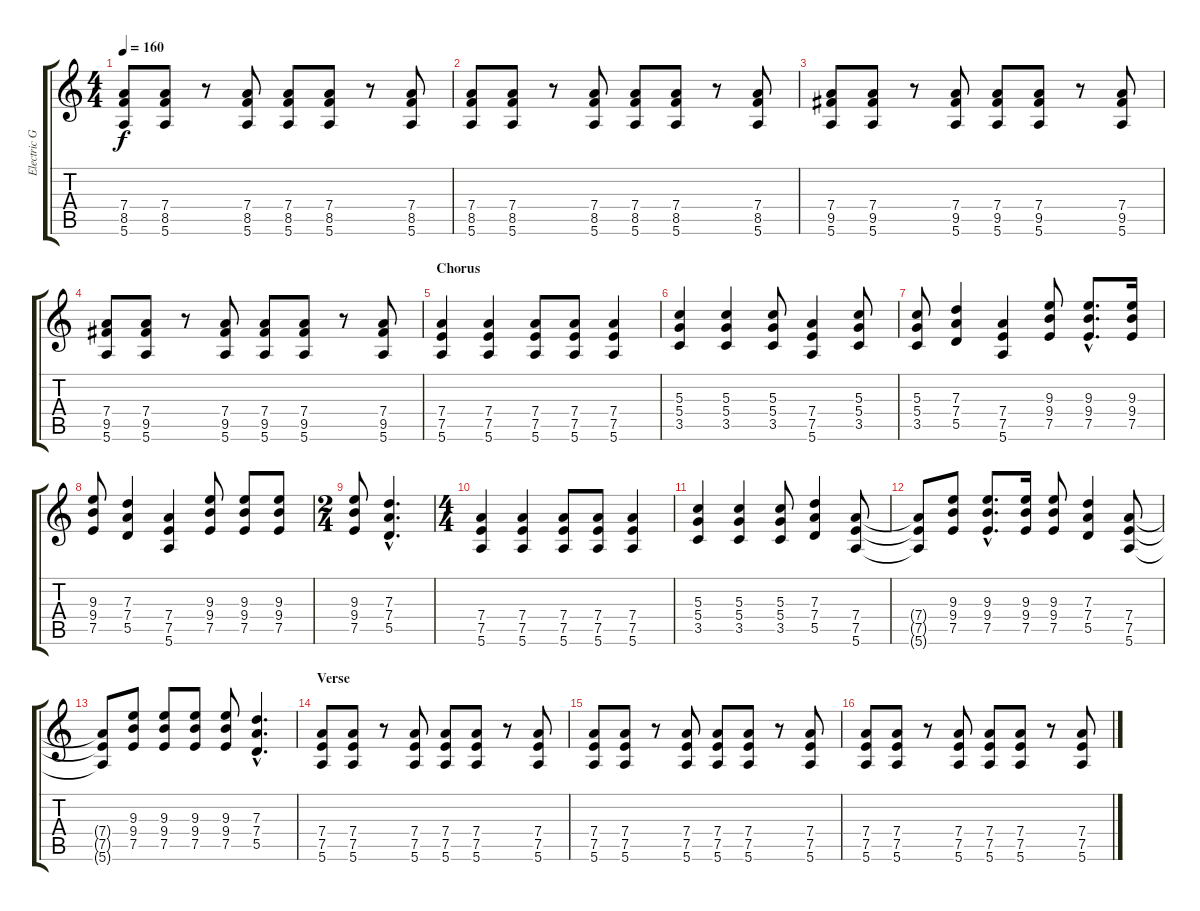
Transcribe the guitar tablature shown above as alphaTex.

\track ("Electric Guitar" "Electric G") {instrument distortionguitar}
\staff {score tabs}
\tuning (E4 B3 G3 D3 A2 E2) {hide}
\ts (4 4)
\tempo 160
\clef g2
\ks c
(7.4 8.5 5.6).8{dy f} (7.4 8.5 5.6).8 r.8 (7.4 8.5 5.6).8 (7.4 8.5 5.6).8 (7.4 8.5 5.6).8 r.8 (7.4 8.5 5.6).8 |
(7.4 8.5 5.6).8 (7.4 8.5 5.6).8 r.8 (7.4 8.5 5.6).8 (7.4 8.5 5.6).8 (7.4 8.5 5.6).8 r.8 (7.4 8.5 5.6).8 |
(7.4 9.5 5.6).8 (7.4 9.5 5.6).8 r.8 (7.4 9.5 5.6).8 (7.4 9.5 5.6).8 (7.4 9.5 5.6).8 r.8 (7.4 9.5 5.6).8 |
(7.4 9.5 5.6).8 (7.4 9.5 5.6).8 r.8 (7.4 9.5 5.6).8 (7.4 9.5 5.6).8 (7.4 9.5 5.6).8 r.8 (7.4 9.5 5.6).8 |
\section ("" "Chorus")
(7.4 7.5 5.6).4 (7.4 7.5 5.6).4 (7.4 7.5 5.6).8 (7.4 7.5 5.6).8 (7.4 7.5 5.6).4 |
(5.3 5.4 3.5).4 (5.3 5.4 3.5).4 (5.3 5.4 3.5).8 (7.4 7.5 5.6).4 (5.3 5.4 3.5).8 |
(5.3 5.4 3.5).8 (7.3 7.4 5.5).4 (7.4 7.5 5.6).4 (9.3 9.4 7.5).8 (9.3{hac} 9.4{hac} 7.5{hac}).8{d} (9.3 9.4 7.5).16 |
(9.3 9.4 7.5).8 (7.3 7.4 5.5).4 (7.4 7.5 5.6).4 (9.3 9.4 7.5).8 (9.3 9.4 7.5).8 (9.3 9.4 7.5).8 |
\ts (2 4)
(9.3 9.4 7.5).8 (7.3{hac} 7.4{hac} 5.5{hac}).4{d} |
\ts (4 4)
(7.4 7.5 5.6).4 (7.4 7.5 5.6).4 (7.4 7.5 5.6).8 (7.4 7.5 5.6).8 (7.4 7.5 5.6).4 |
(5.3 5.4 3.5).4 (5.3 5.4 3.5).4 (5.3 5.4 3.5).8 (7.3 7.4 5.5).4 (7.4 7.5 5.6).8 |
(7.4{t} 7.5{t} 5.6{t}).8 (9.3 9.4 7.5).8 (9.3{hac} 9.4{hac} 7.5{hac}).8{d} (9.3 9.4 7.5).16 (9.3 9.4 7.5).8 (7.3 7.4 5.5).4 (7.4 7.5 5.6).8 |
(7.4{t} 7.5{t} 5.6{t}).8 (9.3 9.4 7.5).8 (9.3 9.4 7.5).8 (9.3 9.4 7.5).8 (9.3 9.4 7.5).8 (7.3{hac} 7.4{hac} 5.5{hac}).4{d} |
\section ("" "Verse")
(7.4 7.5 5.6).8 (7.4 7.5 5.6).8 r.8 (7.4 7.5 5.6).8 (7.4 7.5 5.6).8 (7.4 7.5 5.6).8 r.8 (7.4 7.5 5.6).8 |
(7.4 7.5 5.6).8 (7.4 7.5 5.6).8 r.8 (7.4 7.5 5.6).8 (7.4 7.5 5.6).8 (7.4 7.5 5.6).8 r.8 (7.4 7.5 5.6).8 |
(7.4 7.5 5.6).8 (7.4 7.5 5.6).8 r.8 (7.4 7.5 5.6).8 (7.4 7.5 5.6).8 (7.4 7.5 5.6).8 r.8 (7.4 7.5 5.6).8
